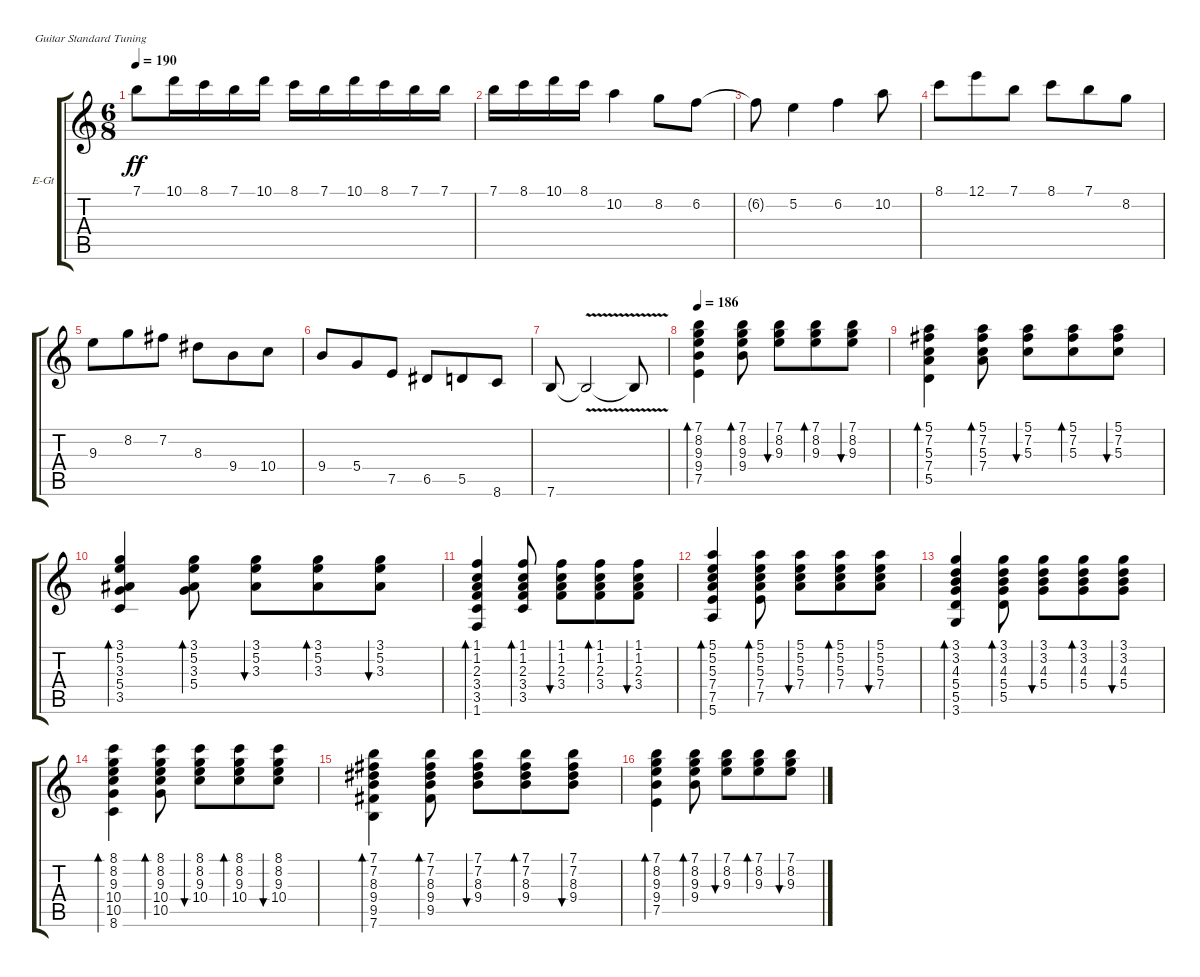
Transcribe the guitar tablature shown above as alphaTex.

\bracketExtendMode groupsimilarinstruments
\firstSystemTrackNameOrientation horizontal
\otherSystemsTrackNameOrientation horizontal
\track ("John" "E-Gt") {instrument electricguitarclean}
\staff {score tabs}
\tuning (E4 B3 G3 D3 A2 E2)
\ts (6 8)
\tempo 190
\clef g2
\ks c
7.1.8{dy ff} 10.1.16 8.1.16 7.1.16 10.1.16 8.1.16 7.1.16 10.1.16 8.1.16 7.1.16 7.1.16 |
7.1.16 8.1.16 10.1.16 8.1.16 10.2.4 8.2.8 6.2.8 |
6.2{t}.8 5.2.4 6.2.4 10.2.8 |
8.1.8 12.1.8 7.1.8 8.1.8 7.1.8 8.2.8 |
9.3.8 8.2.8 7.2.8 8.3.8 9.4.8 10.4.8 |
9.4.8 5.4.8 7.5.8 6.5.8 5.5.8 8.6.8 |
7.6.8 7.6{v t}.2 7.6{v t}.8 |
\tempo 186
(7.5 9.4 9.3 8.2 7.1).4{bd 99} (9.4 9.3 8.2 7.1).8{bd 69} (9.3 8.2 7.1).8{bu 68} (9.3 8.2 7.1).8{bd 67} (9.3 8.2 7.1).8{bu 66} |
(5.5 7.4 5.3 7.2 5.1).4{bd 135} (7.4 5.3 7.2 5.1).8{bd 62} (5.3 7.2 5.1).8{bu 61} (5.3 7.2 5.1).8{bd 60} (5.3 7.2 5.1).8{bu 59} |
(3.5 5.4 3.3 5.2 3.1).4{bd 124} (5.4 3.3 5.2 3.1).8{bd 60} (3.3 5.2 3.1).8{bu 59} (3.3 5.2 3.1).8{bd 58} (3.3 5.2 3.1).8{bu 58} |
(1.6 3.5 3.4 2.3 1.2 1.1).4{bd 133} (3.5 3.4 2.3 1.2 1.1).8{bd 58} (3.4 2.3 1.2 1.1).8{bu 58} (3.4 2.3 1.2 1.1).8{bd 58} (3.4 2.3 1.2 1.1).8{bu 58} |
(5.6 7.5 7.4 5.3 5.2 5.1).4{bd 121} (7.5 7.4 5.3 5.2 5.1).8{bd 53} (7.4 5.3 5.2 5.1).8{bu 52} (7.4 5.3 5.2 5.1).8{bd 51} (7.4 5.3 5.2 5.1).8{bu 51} |
(3.6 5.5 5.4 4.3 3.2 3.1).4{bd 118} (5.5 5.4 4.3 3.2 3.1).8{bd 51} (5.4 4.3 3.2 3.1).8{bu 51} (5.4 4.3 3.2 3.1).8{bd 51} (5.4 4.3 3.2 3.1).8{bu 51} |
(8.6 10.5 10.4 9.3 8.2 8.1).4{bd 107} (10.5 10.4 9.3 8.2 8.1).8{bd 51} (10.4 9.3 8.2 8.1).8{bu 51} (10.4 9.3 8.2 8.1).8{bd 51} (10.4 9.3 8.2 8.1).8{bu 51} |
(7.6 9.5 9.4 8.3 7.2 7.1).4{bd 124} (9.5 9.4 8.3 7.2 7.1).8{bd 53} (9.4 8.3 7.2 7.1).8{bu 52} (9.4 8.3 7.2 7.1).8{bd 51} (9.4 8.3 7.2 7.1).8{bu 51} |
(7.5 9.4 9.3 8.2 7.1).4{bd 99} (9.4 9.3 8.2 7.1).8{bd 69} (9.3 8.2 7.1).8{bu 68} (9.3 8.2 7.1).8{bd 67} (9.3 8.2 7.1).8{bu 66}
